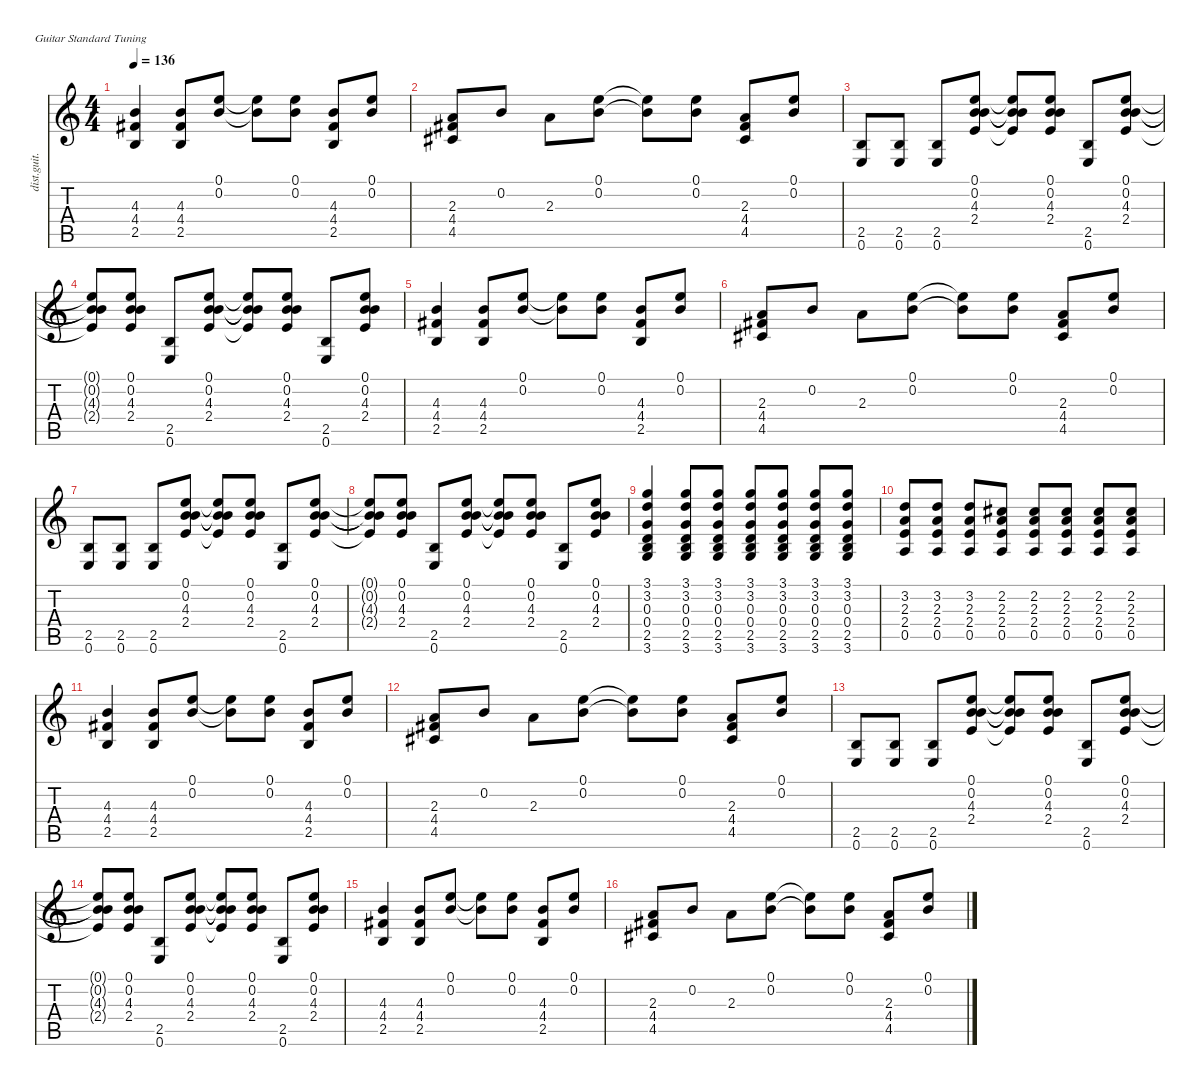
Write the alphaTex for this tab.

\defaultSystemsLayout 4
\hideDynamics
\bracketExtendMode nobrackets
\otherSystemsTrackNameOrientation horizontal
\track ("Guitar 3" "dist.guit.") {instrument distortionguitar}
\staff {score tabs}
\tuning (E4 B3 G3 D3 A2 E2)
\ts (4 4)
\tempo 136
\clef g2
\ks c
(4.3 4.4{acc #} 2.5).4{dy f} (4.3 4.4{acc #} 2.5).8 (0.1 0.2).8 (0.1{t} 0.2{t}).8 (0.1 0.2).8 (4.3 4.4{acc #} 2.5).8 (0.1 0.2).8 |
(2.3 4.4{acc #} 4.5{acc #}).8 0.2.8 2.3.8 (0.1 0.2).8 (0.1{t} 0.2{t}).8 (0.1 0.2).8 (2.3 4.4{acc #} 4.5{acc #}).8 (0.1 0.2).8 |
(2.5 0.6).8 (2.5 0.6).8 (2.5 0.6).8 (0.1 0.2 4.3 2.4).8 (0.1{t} 0.2{t} 4.3{t} 2.4{t}).8 (0.1 0.2 4.3 2.4).8 (2.5 0.6).8 (0.1 0.2 4.3 2.4).8 |
(0.1{t} 0.2{t} 4.3{t} 2.4{t}).8 (0.1 0.2 4.3 2.4).8 (2.5 0.6).8 (0.1 0.2 4.3 2.4).8 (0.1{t} 0.2{t} 4.3{t} 2.4{t}).8 (0.1 0.2 4.3 2.4).8 (2.5 0.6).8 (0.1 0.2 4.3 2.4).8 |
(4.3 4.4{acc #} 2.5).4 (4.3 4.4{acc #} 2.5).8 (0.1 0.2).8 (0.1{t} 0.2{t}).8 (0.1 0.2).8 (4.3 4.4{acc #} 2.5).8 (0.1 0.2).8 |
(2.3 4.4{acc #} 4.5{acc #}).8 0.2.8 2.3.8 (0.1 0.2).8 (0.1{t} 0.2{t}).8 (0.1 0.2).8 (2.3 4.4{acc #} 4.5{acc #}).8 (0.1 0.2).8 |
(2.5 0.6).8 (2.5 0.6).8 (2.5 0.6).8 (0.1 0.2 4.3 2.4).8 (0.1{t} 0.2{t} 4.3{t} 2.4{t}).8 (0.1 0.2 4.3 2.4).8 (2.5 0.6).8 (0.1 0.2 4.3 2.4).8 |
(0.1{t} 0.2{t} 4.3{t} 2.4{t}).8 (0.1 0.2 4.3 2.4).8 (2.5 0.6).8 (0.1 0.2 4.3 2.4).8 (0.1{t} 0.2{t} 4.3{t} 2.4{t}).8 (0.1 0.2 4.3 2.4).8 (2.5 0.6).8 (0.1 0.2 4.3 2.4).8 |
(3.1 3.2 0.3 0.4 2.5 3.6).4 (3.1 3.2 0.3 0.4 2.5 3.6).8 (3.1 3.2 0.3 0.4 2.5 3.6).8 (3.1 3.2 0.3 0.4 2.5 3.6).8 (3.1 3.2 0.3 0.4 2.5 3.6).8 (3.1 3.2 0.3 0.4 2.5 3.6).8 (3.1 3.2 0.3 0.4 2.5 3.6).8 |
(3.2 2.3 2.4 0.5).8 (3.2 2.3 2.4 0.5).8 (3.2 2.3 2.4 0.5).8 (2.2{acc #} 2.3 2.4 0.5).8 (2.2{acc #} 2.3 2.4 0.5).8 (2.2{acc #} 2.3 2.4 0.5).8 (2.2{acc #} 2.3 2.4 0.5).8 (2.2{acc #} 2.3 2.4 0.5).8 |
(4.3 4.4{acc #} 2.5).4 (4.3 4.4{acc #} 2.5).8 (0.1 0.2).8 (0.1{t} 0.2{t}).8 (0.1 0.2).8 (4.3 4.4{acc #} 2.5).8 (0.1 0.2).8 |
(2.3 4.4{acc #} 4.5{acc #}).8 0.2.8 2.3.8 (0.1 0.2).8 (0.1{t} 0.2{t}).8 (0.1 0.2).8 (2.3 4.4{acc #} 4.5{acc #}).8 (0.1 0.2).8 |
(2.5 0.6).8 (2.5 0.6).8 (2.5 0.6).8 (0.1 0.2 4.3 2.4).8 (0.1{t} 0.2{t} 4.3{t} 2.4{t}).8 (0.1 0.2 4.3 2.4).8 (2.5 0.6).8 (0.1 0.2 4.3 2.4).8 |
(0.1{t} 0.2{t} 4.3{t} 2.4{t}).8 (0.1 0.2 4.3 2.4).8 (2.5 0.6).8 (0.1 0.2 4.3 2.4).8 (0.1{t} 0.2{t} 4.3{t} 2.4{t}).8 (0.1 0.2 4.3 2.4).8 (2.5 0.6).8 (0.1 0.2 4.3 2.4).8 |
(4.3 4.4{acc #} 2.5).4 (4.3 4.4{acc #} 2.5).8 (0.1 0.2).8 (0.1{t} 0.2{t}).8 (0.1 0.2).8 (4.3 4.4{acc #} 2.5).8 (0.1 0.2).8 |
(2.3 4.4{acc #} 4.5{acc #}).8 0.2.8 2.3.8 (0.1 0.2).8 (0.1{t} 0.2{t}).8 (0.1 0.2).8 (2.3 4.4{acc #} 4.5{acc #}).8 (0.1 0.2).8
